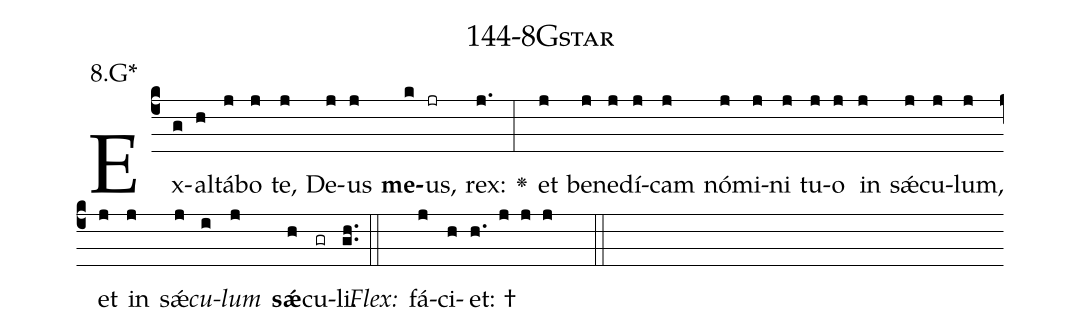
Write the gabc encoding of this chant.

name: 144-8Gstar;
annotation: 8.G*;
%%
(c4)Ex(g)al(h)tá(j)bo(j) te,(j) De(j)us(j) <b>me</b>(k)us,(jr) rex:(j.) <v>\greheightstar</v>(:) et(j) be(j)ne(j)dí(j)cam(j) nó(j)mi(j)ni(j) tu(j)o(j) in(j) sǽ(j)cu(j)lum,(j) et(j) in(j) sǽ(j)<i>cu</i>(i)<i>lum</i>(j) <b>sǽ</b>(h)cu(gr)li.(gh..) (::)
<i>Flex:</i>()  fá(j)ci(h)et: †(h. j j j  ::)

%E(j) u(j) o(i) u(j) a(h) e.(gh..) (::)
